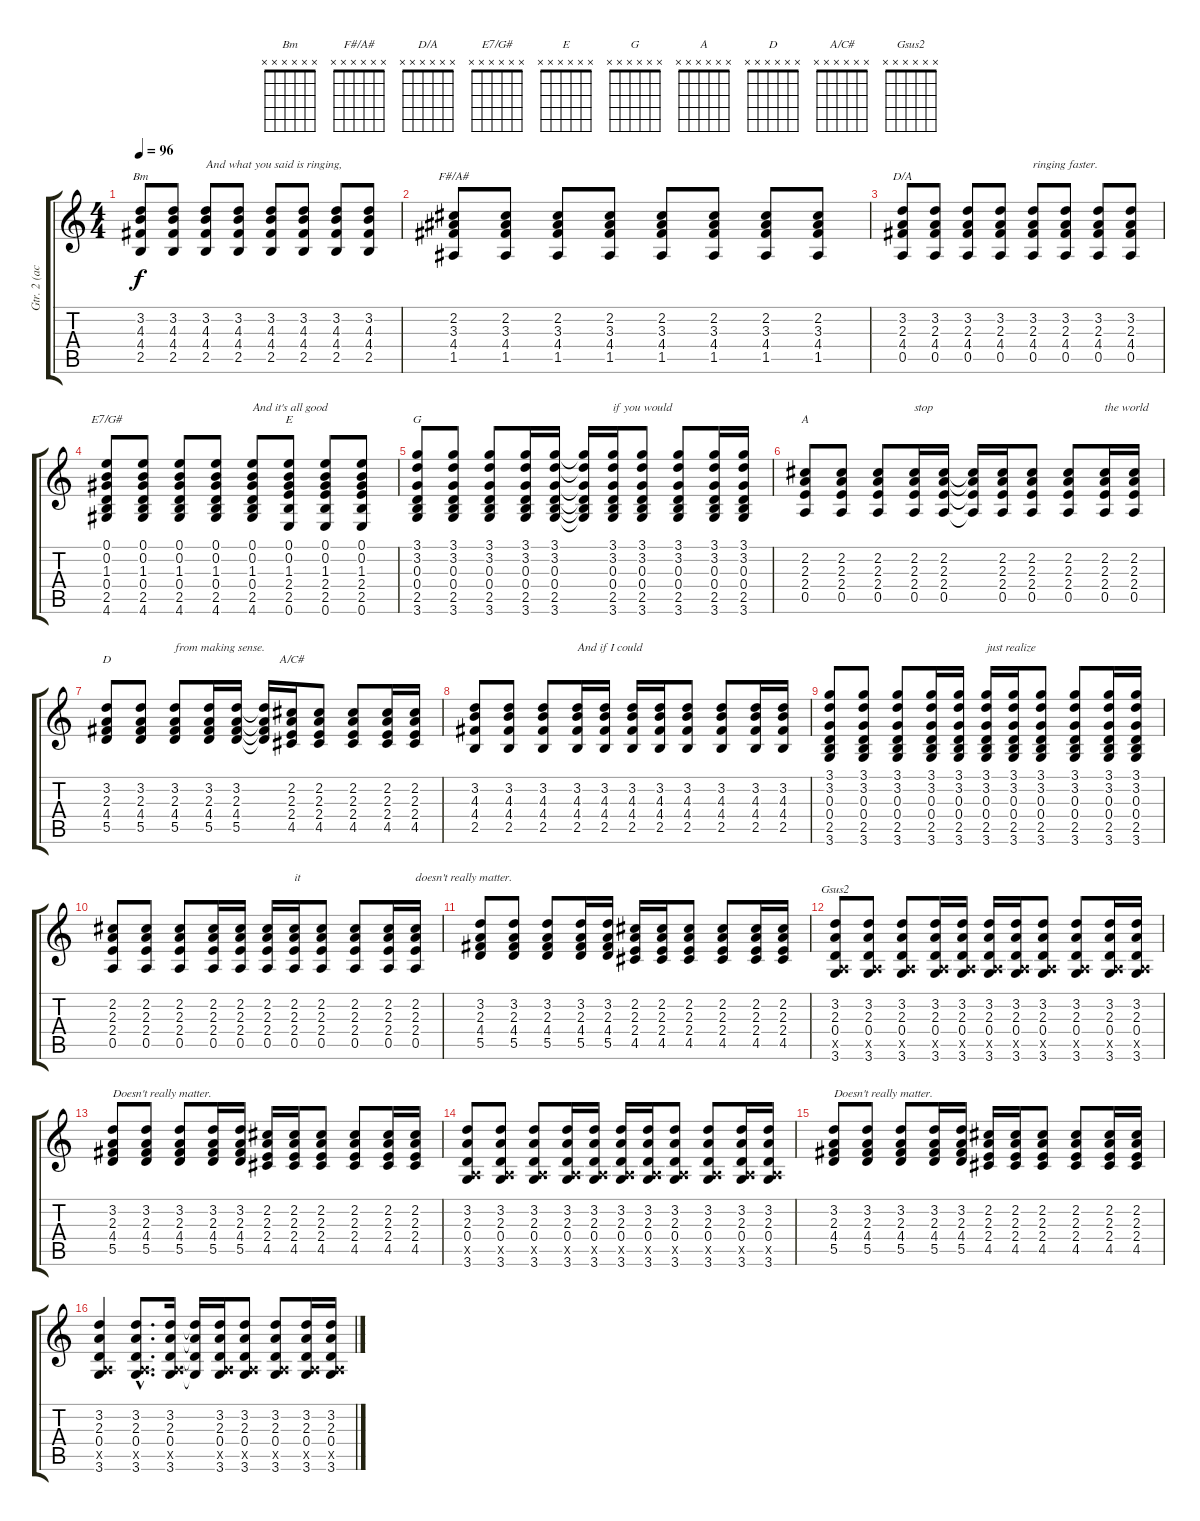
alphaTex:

\track ("Gtr. 2 (acous.)" "Gtr. 2 (ac") {instrument acousticguitarnylon}
\staff {score tabs}
\tuning (E4 B3 G3 D3 A2 E2) {hide}
\chord ("Bm" x x x x x x)
\chord ("F#/A#" x x x x x x)
\chord ("D/A" x x x x x x)
\chord ("E7/G#" x x x x x x)
\chord ("E" x x x x x x)
\chord ("G" x x x x x x)
\chord ("A" x x x x x x)
\chord ("D" x x x x x x)
\chord ("A/C#" x x x x x x)
\chord ("Gsus2" x x x x x x)
\ts (4 4)
\tempo 96
\clef g2
\ks c
(3.2 4.3 4.4 2.5).8{ch "Bm" dy f} (3.2 4.3 4.4 2.5).8 (3.2 4.3 4.4 2.5).8{txt "And what you said is ringing,"} (3.2 4.3 4.4 2.5).8 (3.2 4.3 4.4 2.5).8 (3.2 4.3 4.4 2.5).8 (3.2 4.3 4.4 2.5).8 (3.2 4.3 4.4 2.5).8 |
(2.2 3.3 4.4 1.5).8{ch "F#/A#"} (2.2 3.3 4.4 1.5).8 (2.2 3.3 4.4 1.5).8 (2.2 3.3 4.4 1.5).8 (2.2 3.3 4.4 1.5).8 (2.2 3.3 4.4 1.5).8 (2.2 3.3 4.4 1.5).8 (2.2 3.3 4.4 1.5).8 |
(3.2 2.3 4.4 0.5).8{ch "D/A"} (3.2 2.3 4.4 0.5).8 (3.2 2.3 4.4 0.5).8 (3.2 2.3 4.4 0.5).8 (3.2 2.3 4.4 0.5).8{txt "ringing faster."} (3.2 2.3 4.4 0.5).8 (3.2 2.3 4.4 0.5).8 (3.2 2.3 4.4 0.5).8 |
(0.1 0.2 1.3 0.4 2.5 4.6).8{ch "E7/G#"} (0.1 0.2 1.3 0.4 2.5 4.6).8 (0.1 0.2 1.3 0.4 2.5 4.6).8 (0.1 0.2 1.3 0.4 2.5 4.6).8 (0.1 0.2 1.3 0.4 2.5 4.6).8{txt "And it's all good"} (0.1 0.2 1.3 2.4 2.5 0.6).8{ch "E"} (0.1 0.2 1.3 2.4 2.5 0.6).8 (0.1 0.2 1.3 2.4 2.5 0.6).8 |
(3.1 3.2 0.3 0.4 2.5 3.6).8{ch "G"} (3.1 3.2 0.3 0.4 2.5 3.6).8 (3.1 3.2 0.3 0.4 2.5 3.6).8 (3.1 3.2 0.3 0.4 2.5 3.6).16 (3.1 3.2 0.3 0.4 2.5 3.6).16 (3.1{t} 3.2{t} 0.3{t} 0.4{t} 2.5{t} 3.6{t}).16 (3.1 3.2 0.3 0.4 2.5 3.6).16{txt "if you would"} (3.1 3.2 0.3 0.4 2.5 3.6).8 (3.1 3.2 0.3 0.4 2.5 3.6).8 (3.1 3.2 0.3 0.4 2.5 3.6).16 (3.1 3.2 0.3 0.4 2.5 3.6).16 |
(2.2 2.3 2.4 0.5).8{ch "A"} (2.2 2.3 2.4 0.5).8 (2.2 2.3 2.4 0.5).8 (2.2 2.3 2.4 0.5).16{txt "stop"} (2.2 2.3 2.4 0.5).16 (2.2{t} 2.3{t} 2.4{t} 0.5{t}).16 (2.2 2.3 2.4 0.5).16 (2.2 2.3 2.4 0.5).8 (2.2 2.3 2.4 0.5).8 (2.2 2.3 2.4 0.5).16{txt "the world"} (2.2 2.3 2.4 0.5).16 |
(3.2 2.3 4.4 5.5).8{ch "D"} (3.2 2.3 4.4 5.5).8 (3.2 2.3 4.4 5.5).8{txt "from making sense."} (3.2 2.3 4.4 5.5).16 (3.2 2.3 4.4 5.5).16 (3.2{t} 2.3{t} 4.4{t} 5.5{t}).16 (2.2 2.3 2.4 4.5).16{ch "A/C#"} (2.2 2.3 2.4 4.5).8 (2.2 2.3 2.4 4.5).8 (2.2 2.3 2.4 4.5).16 (2.2 2.3 2.4 4.5).16 |
(3.2 4.3 4.4 2.5).8 (3.2 4.3 4.4 2.5).8 (3.2 4.3 4.4 2.5).8 (3.2 4.3 4.4 2.5).16{txt "And if I could"} (3.2 4.3 4.4 2.5).16 (3.2 4.3 4.4 2.5).16 (3.2 4.3 4.4 2.5).16 (3.2 4.3 4.4 2.5).8 (3.2 4.3 4.4 2.5).8 (3.2 4.3 4.4 2.5).16 (3.2 4.3 4.4 2.5).16 |
(3.1 3.2 0.3 0.4 2.5 3.6).8 (3.1 3.2 0.3 0.4 2.5 3.6).8 (3.1 3.2 0.3 0.4 2.5 3.6).8 (3.1 3.2 0.3 0.4 2.5 3.6).16 (3.1 3.2 0.3 0.4 2.5 3.6).16 (3.1 3.2 0.3 0.4 2.5 3.6).16{txt "just realize"} (3.1 3.2 0.3 0.4 2.5 3.6).16 (3.1 3.2 0.3 0.4 2.5 3.6).8 (3.1 3.2 0.3 0.4 2.5 3.6).8 (3.1 3.2 0.3 0.4 2.5 3.6).16 (3.1 3.2 0.3 0.4 2.5 3.6).16 |
(2.2 2.3 2.4 0.5).8 (2.2 2.3 2.4 0.5).8 (2.2 2.3 2.4 0.5).8 (2.2 2.3 2.4 0.5).16 (2.2 2.3 2.4 0.5).16 (2.2 2.3 2.4 0.5).16 (2.2 2.3 2.4 0.5).16{txt "it "} (2.2 2.3 2.4 0.5).8 (2.2 2.3 2.4 0.5).8 (2.2 2.3 2.4 0.5).16 (2.2 2.3 2.4 0.5).16{txt "doesn't really matter."} |
(3.2 2.3 4.4 5.5).8 (3.2 2.3 4.4 5.5).8 (3.2 2.3 4.4 5.5).8 (3.2 2.3 4.4 5.5).16 (3.2 2.3 4.4 5.5).16 (2.2 2.3 2.4 4.5).16 (2.2 2.3 2.4 4.5).16 (2.2 2.3 2.4 4.5).8 (2.2 2.3 2.4 4.5).8 (2.2 2.3 2.4 4.5).16 (2.2 2.3 2.4 4.5).16 |
(3.2 2.3 0.4 0.5{x} 3.6).8{ch "Gsus2"} (3.2 2.3 0.4 0.5{x} 3.6).8 (3.2 2.3 0.4 0.5{x} 3.6).8 (3.2 2.3 0.4 0.5{x} 3.6).16 (3.2 2.3 0.4 0.5{x} 3.6).16 (3.2 2.3 0.4 0.5{x} 3.6).16 (3.2 2.3 0.4 0.5{x} 3.6).16 (3.2 2.3 0.4 0.5{x} 3.6).8 (3.2 2.3 0.4 0.5{x} 3.6).8 (3.2 2.3 0.4 0.5{x} 3.6).16 (3.2 2.3 0.4 0.5{x} 3.6).16 |
(3.2 2.3 4.4 5.5).8{txt "Doesn't really matter."} (3.2 2.3 4.4 5.5).8 (3.2 2.3 4.4 5.5).8 (3.2 2.3 4.4 5.5).16 (3.2 2.3 4.4 5.5).16 (2.2 2.3 2.4 4.5).16 (2.2 2.3 2.4 4.5).16 (2.2 2.3 2.4 4.5).8 (2.2 2.3 2.4 4.5).8 (2.2 2.3 2.4 4.5).16 (2.2 2.3 2.4 4.5).16 |
(3.2 2.3 0.4 0.5{x} 3.6).8 (3.2 2.3 0.4 0.5{x} 3.6).8 (3.2 2.3 0.4 0.5{x} 3.6).8 (3.2 2.3 0.4 0.5{x} 3.6).16 (3.2 2.3 0.4 0.5{x} 3.6).16 (3.2 2.3 0.4 0.5{x} 3.6).16 (3.2 2.3 0.4 0.5{x} 3.6).16 (3.2 2.3 0.4 0.5{x} 3.6).8 (3.2 2.3 0.4 0.5{x} 3.6).8 (3.2 2.3 0.4 0.5{x} 3.6).16 (3.2 2.3 0.4 0.5{x} 3.6).16 |
(3.2 2.3 4.4 5.5).8{txt "Doesn't really matter."} (3.2 2.3 4.4 5.5).8 (3.2 2.3 4.4 5.5).8 (3.2 2.3 4.4 5.5).16 (3.2 2.3 4.4 5.5).16 (2.2 2.3 2.4 4.5).16 (2.2 2.3 2.4 4.5).16 (2.2 2.3 2.4 4.5).8 (2.2 2.3 2.4 4.5).8 (2.2 2.3 2.4 4.5).16 (2.2 2.3 2.4 4.5).16 |
(3.2 2.3 0.4 0.5{x} 3.6).4 (3.2{hac} 2.3{hac} 0.4{hac} 0.5{hac x} 3.6{hac}).8{d} (3.2 2.3 0.4 0.5{x} 3.6).16 (3.2{t} 2.3{t} 0.4{t} 3.6{t}).16 (3.2 2.3 0.4 0.5{x} 3.6).16 (3.2 2.3 0.4 0.5{x} 3.6).8 (3.2 2.3 0.4 0.5{x} 3.6).8 (3.2 2.3 0.4 0.5{x} 3.6).16 (3.2 2.3 0.4 0.5{x} 3.6).16
